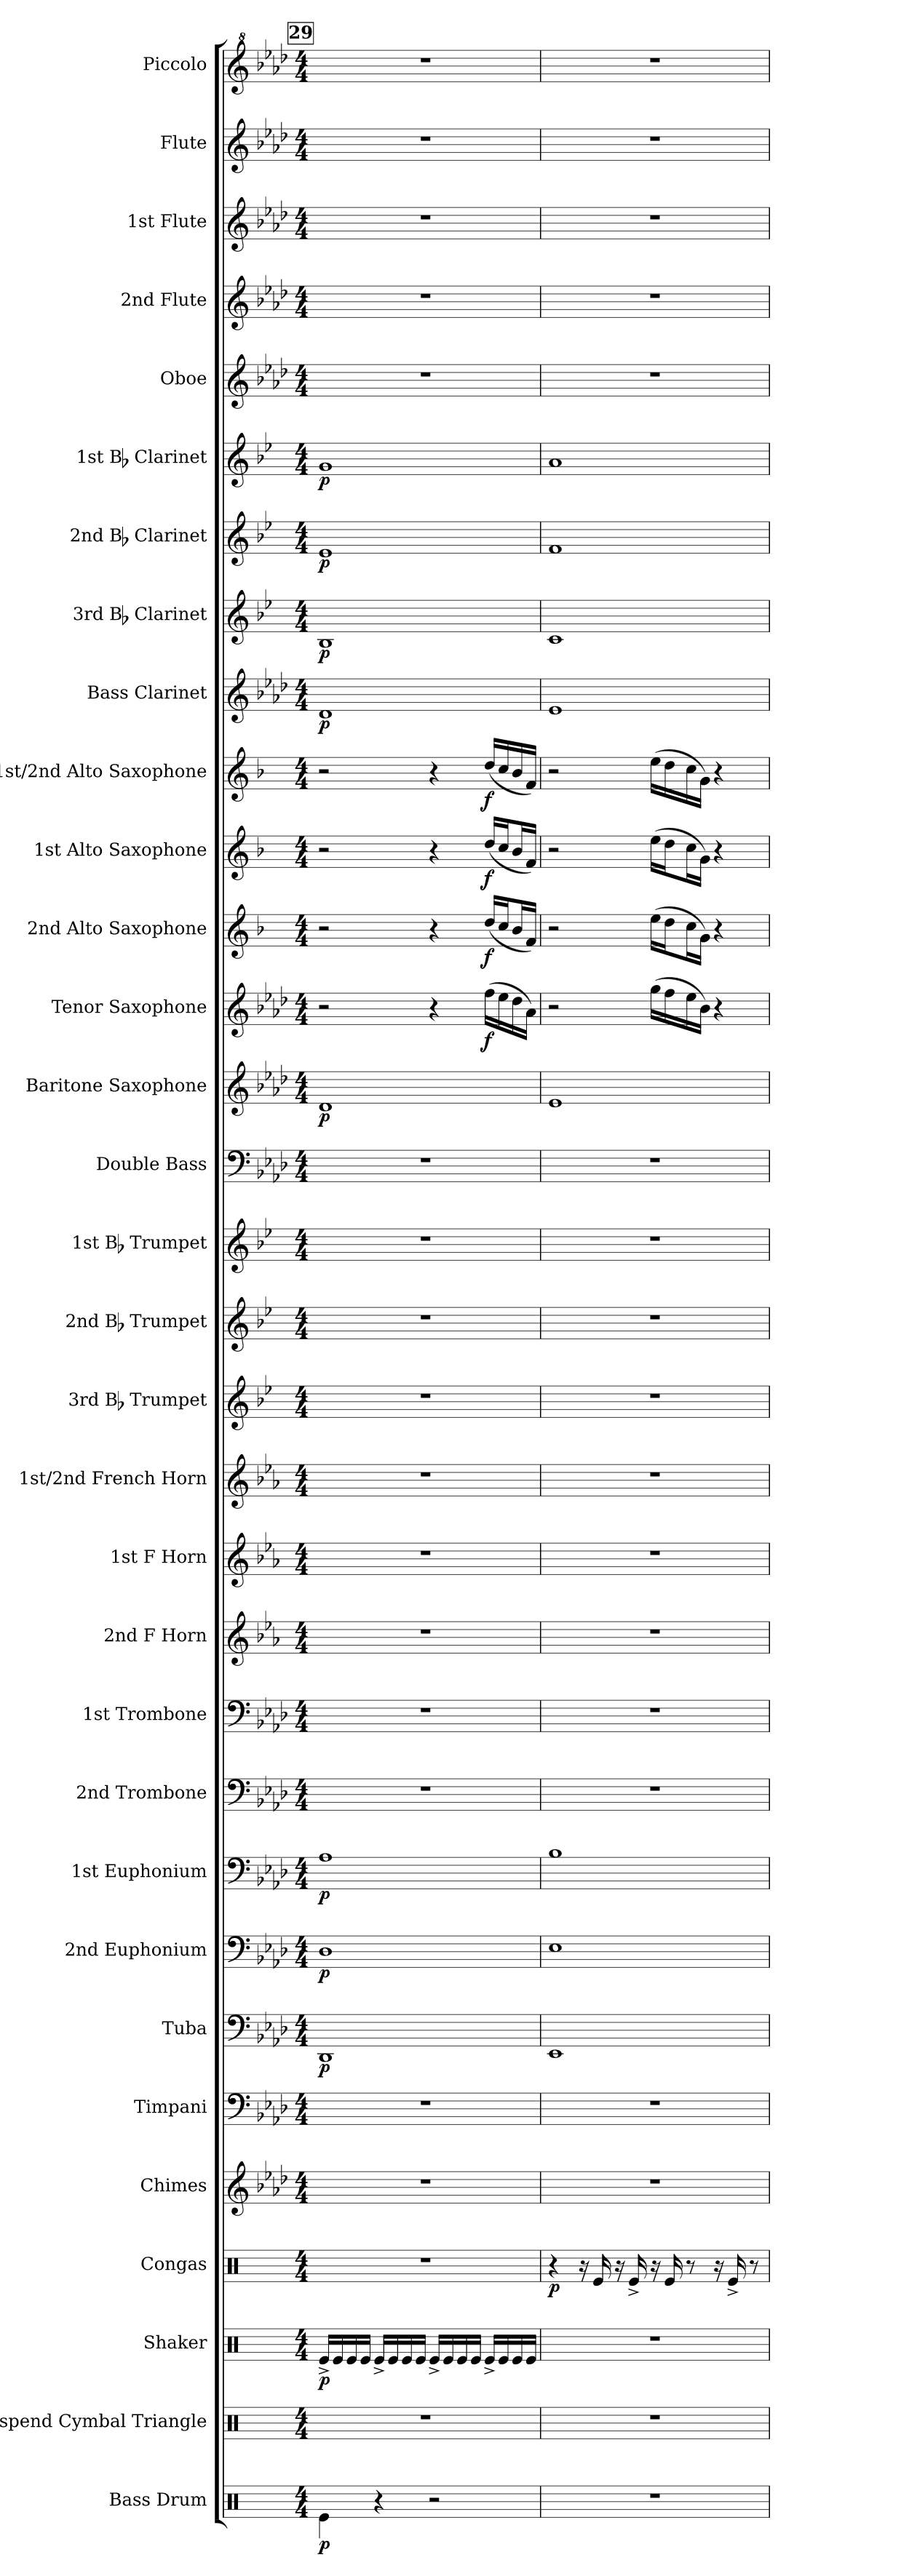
**kern	**dynam	**kern	**kern	**dynam	**kern	**dynam	**kern	**kern	**kern	**dynam	**kern	**dynam	**kern	**dynam	**kern	**kern	**kern	**kern	**kern	**kern	**kern	**kern	**kern	**kern	**dynam	**kern	**dynam	**kern	**dynam	**kern	**dynam	**kern	**dynam	**kern	**dynam	**kern	**dynam	**kern	**dynam	**kern	**dynam	**kern	**kern	**kern	**kern	**kern
*part32	*part32	*part31	*part30	*part30	*part29	*part29	*part28	*part27	*part26	*part26	*part25	*part25	*part24	*part24	*part23	*part22	*part21	*part20	*part19	*part18	*part17	*part16	*part15	*part14	*part14	*part13	*part13	*part12	*part12	*part11	*part11	*part10	*part10	*part9	*part9	*part8	*part8	*part7	*part7	*part6	*part6	*part5	*part4	*part3	*part2	*part1
*staff32	*staff32	*staff31	*staff30	*staff30	*staff29	*staff29	*staff28	*staff27	*staff26	*staff26	*staff25	*staff25	*staff24	*staff24	*staff23	*staff22	*staff21	*staff20	*staff19	*staff18	*staff17	*staff16	*staff15	*staff14	*staff14	*staff13	*staff13	*staff12	*staff12	*staff11	*staff11	*staff10	*staff10	*staff9	*staff9	*staff8	*staff8	*staff7	*staff7	*staff6	*staff6	*staff5	*staff4	*staff3	*staff2	*staff1
*I"Bass Drum	*	*I"Suspend Cymbal Triangle	*I"Shaker	*	*I"Congas	*	*I"Chimes	*I"Timpani	*I"Tuba	*	*I"2nd Euphonium	*	*I"1st Euphonium	*	*I"2nd Trombone	*I"1st Trombone	*I"2nd F Horn	*I"1st F Horn	*I"1st/2nd French Horn	*I"3rd Bb Trumpet	*I"2nd Bb Trumpet	*I"1st Bb Trumpet	*I"Double Bass	*I"Baritone Saxophone	*	*I"Tenor Saxophone	*	*I"2nd Alto Saxophone	*	*I"1st Alto Saxophone	*	*I"1st/2nd Alto Saxophone	*	*I"Bass Clarinet	*	*I"3rd Bb Clarinet	*	*I"2nd Bb Clarinet	*	*I"1st Bb Clarinet	*	*I"Oboe	*I"2nd Flute	*I"1st Flute	*I"Flute	*I"Piccolo
*I'B. Dr.	*	*I'Sus.C Tri.	*I'Sh.	*	*I'Co.	*	*I'Chm.	*I'Timp.	*I'Tba.	*	*I'Euph. 2	*	*I'Euph. 1	*	*I'Tbn. 2	*I'Tbn. 1	*I'F Hn. 2	*I'F Hn. 1	*I'F Hn. 1/2	*I'Tpt. 3	*I'Tpt. 2	*I'Tpt. 1	*I'D. Bass	*I'Bar. Sax	*	*I'T. Sax.	*	*I'A. Sax. 2	*	*I'A. Sax. 1	*	*I'A. Sax. 1/2	*	*I'B. Cl.	*	*I'Cl. 3	*	*I'Cl. 2	*	*I'Cl. 1	*	*I'Ob.	*I'Fl. 2	*I'Fl. 1	*I'Fl.	*I'Picc.
*clefX	*	*clefX	*clefX	*	*clefX	*	*clefG2	*clefF4	*clefF4	*	*clefF4	*	*clefF4	*	*clefF4	*clefF4	*clefG2	*clefG2	*clefG2	*clefG2	*clefG2	*clefG2	*clefF4	*clefG2	*	*clefG2	*	*clefG2	*	*clefG2	*	*clefG2	*	*clefG2	*	*clefG2	*	*clefG2	*	*clefG2	*	*clefG2	*clefG2	*clefG2	*clefG2	*clefG^2
*	*	*	*	*	*	*	*	*	*	*	*	*	*	*	*	*	*ITrd4c7	*ITrd4c7	*ITrd4c7	*ITrd1c2	*ITrd1c2	*ITrd1c2	*ITrd7c12	*ITrd12c21	*	*ITrd8c14	*	*ITrd5c9	*	*ITrd5c9	*	*ITrd5c9	*	*ITrd8c14	*	*ITrd1c2	*	*ITrd1c2	*	*ITrd1c2	*	*	*	*	*	*ITrd-7c-12
*k[]	*	*k[]	*k[]	*	*k[]	*	*k[b-e-a-d-]	*k[b-e-a-d-]	*k[b-e-a-d-]	*	*k[b-e-a-d-]	*	*k[b-e-a-d-]	*	*k[b-e-a-d-]	*k[b-e-a-d-]	*k[b-e-a-d-]	*k[b-e-a-d-]	*k[b-e-a-d-]	*k[b-e-a-d-]	*k[b-e-a-d-]	*k[b-e-a-d-]	*k[b-e-a-d-]	*k[b-e-a-d-]	*	*k[b-e-a-d-]	*	*k[b-e-a-d-]	*	*k[b-e-a-d-]	*	*k[b-e-a-d-]	*	*k[b-e-a-d-]	*	*k[b-e-a-d-]	*	*k[b-e-a-d-]	*	*k[b-e-a-d-]	*	*k[b-e-a-d-]	*k[b-e-a-d-]	*k[b-e-a-d-]	*k[b-e-a-d-]	*k[b-e-a-d-]
*M4/4	*	*M4/4	*M4/4	*	*M4/4	*	*M4/4	*M4/4	*M4/4	*	*M4/4	*	*M4/4	*	*M4/4	*M4/4	*M4/4	*M4/4	*M4/4	*M4/4	*M4/4	*M4/4	*M4/4	*M4/4	*	*M4/4	*	*M4/4	*	*M4/4	*	*M4/4	*	*M4/4	*	*M4/4	*	*M4/4	*	*M4/4	*	*M4/4	*M4/4	*M4/4	*M4/4	*M4/4
!!LO:REH:place=s1:a:B:fs=14:t=29
=29	=29	=29	=29	=29	=29	=29	=29	=29	=29	=29	=29	=29	=29	=29	=29	=29	=29	=29	=29	=29	=29	=29	=29	=29	=29	=29	=29	=29	=29	=29	=29	=29	=29	=29	=29	=29	=29	=29	=29	=29	=29	=29	=29	=29	=29	=29
!	!LO:DY:b	!	!	!LO:DY:b	!	!	!	!	!	!LO:DY:b	!	!LO:DY:b	!	!LO:DY:b	!	!	!	!	!	!	!	!	!	!	!LO:DY:b	!	!	!	!	!	!	!	!	!	!LO:DY:b	!	!LO:DY:b	!	!LO:DY:b	!	!LO:DY:b	!	!	!	!	!
4Re\	p	1r	16Re^/LL	p	1r	.	1r	1r	1DD-	p	1D-	p	1A-	p	1r	1r	1r	1r	1r	1r	1r	1r	1r	1D-	p	2r	.	2r	.	2r	.	2r	.	1D-	p	1A-	p	1d-	p	1f	p	1r	1r	1r	1r	1r
.	.	.	16Re/	.	.	.	.	.	.	.	.	.	.	.	.	.	.	.	.	.	.	.	.	.	.	.	.	.	.	.	.	.	.	.	.	.	.	.	.	.	.	.	.	.	.	.
.	.	.	16Re/	.	.	.	.	.	.	.	.	.	.	.	.	.	.	.	.	.	.	.	.	.	.	.	.	.	.	.	.	.	.	.	.	.	.	.	.	.	.	.	.	.	.	.
.	.	.	16Re/JJ	.	.	.	.	.	.	.	.	.	.	.	.	.	.	.	.	.	.	.	.	.	.	.	.	.	.	.	.	.	.	.	.	.	.	.	.	.	.	.	.	.	.	.
4r	.	.	16Re^/LL	.	.	.	.	.	.	.	.	.	.	.	.	.	.	.	.	.	.	.	.	.	.	.	.	.	.	.	.	.	.	.	.	.	.	.	.	.	.	.	.	.	.	.
.	.	.	16Re/	.	.	.	.	.	.	.	.	.	.	.	.	.	.	.	.	.	.	.	.	.	.	.	.	.	.	.	.	.	.	.	.	.	.	.	.	.	.	.	.	.	.	.
.	.	.	16Re/	.	.	.	.	.	.	.	.	.	.	.	.	.	.	.	.	.	.	.	.	.	.	.	.	.	.	.	.	.	.	.	.	.	.	.	.	.	.	.	.	.	.	.
.	.	.	16Re/JJ	.	.	.	.	.	.	.	.	.	.	.	.	.	.	.	.	.	.	.	.	.	.	.	.	.	.	.	.	.	.	.	.	.	.	.	.	.	.	.	.	.	.	.
2r	.	.	16Re^/LL	.	.	.	.	.	.	.	.	.	.	.	.	.	.	.	.	.	.	.	.	.	.	4r	.	4r	.	4r	.	4r	.	.	.	.	.	.	.	.	.	.	.	.	.	.
.	.	.	16Re/	.	.	.	.	.	.	.	.	.	.	.	.	.	.	.	.	.	.	.	.	.	.	.	.	.	.	.	.	.	.	.	.	.	.	.	.	.	.	.	.	.	.	.
.	.	.	16Re/	.	.	.	.	.	.	.	.	.	.	.	.	.	.	.	.	.	.	.	.	.	.	.	.	.	.	.	.	.	.	.	.	.	.	.	.	.	.	.	.	.	.	.
.	.	.	16Re/JJ	.	.	.	.	.	.	.	.	.	.	.	.	.	.	.	.	.	.	.	.	.	.	.	.	.	.	.	.	.	.	.	.	.	.	.	.	.	.	.	.	.	.	.
!	!	!	!	!	!	!	!	!	!	!	!	!	!	!	!	!	!	!	!	!	!	!	!	!	!	!	!LO:DY:b	!	!LO:DY:b	!	!LO:DY:b	!	!LO:DY:b	!	!	!	!	!	!	!	!	!	!	!	!	!
.	.	.	16Re^/LL	.	.	.	.	.	.	.	.	.	.	.	.	.	.	.	.	.	.	.	.	.	.	(16f\LL	f	(16f/LL	f	(16f/LL	f	(16f/LL	f	.	.	.	.	.	.	.	.	.	.	.	.	.
.	.	.	16Re/	.	.	.	.	.	.	.	.	.	.	.	.	.	.	.	.	.	.	.	.	.	.	16e-\	.	16e-/J	.	16e-/J	.	16e-/	.	.	.	.	.	.	.	.	.	.	.	.	.	.
.	.	.	16Re/	.	.	.	.	.	.	.	.	.	.	.	.	.	.	.	.	.	.	.	.	.	.	16d-\	.	16d-/L	.	16d-/L	.	16d-/	.	.	.	.	.	.	.	.	.	.	.	.	.	.
.	.	.	16Re/JJ	.	.	.	.	.	.	.	.	.	.	.	.	.	.	.	.	.	.	.	.	.	.	16A-\JJ)	.	16A-/JJ)	.	16A-/JJ)	.	16A-/JJ)	.	.	.	.	.	.	.	.	.	.	.	.	.	.
=30	=30	=30	=30	=30	=30	=30	=30	=30	=30	=30	=30	=30	=30	=30	=30	=30	=30	=30	=30	=30	=30	=30	=30	=30	=30	=30	=30	=30	=30	=30	=30	=30	=30	=30	=30	=30	=30	=30	=30	=30	=30	=30	=30	=30	=30	=30
!	!	!	!	!	!	!LO:DY:b	!	!	!	!	!	!	!	!	!	!	!	!	!	!	!	!	!	!	!	!	!	!	!	!	!	!	!	!	!	!	!	!	!	!	!	!	!	!	!	!
1r	.	1r	1r	.	4r	p	1r	1r	1EE-	.	1E-	.	1B-	.	1r	1r	1r	1r	1r	1r	1r	1r	1r	1E-	.	2r	.	2r	.	2r	.	2r	.	1E-	.	1B-	.	1e-	.	1g	.	1r	1r	1r	1r	1r
.	.	.	.	.	16r	.	.	.	.	.	.	.	.	.	.	.	.	.	.	.	.	.	.	.	.	.	.	.	.	.	.	.	.	.	.	.	.	.	.	.	.	.	.	.	.	.
.	.	.	.	.	16Re/	.	.	.	.	.	.	.	.	.	.	.	.	.	.	.	.	.	.	.	.	.	.	.	.	.	.	.	.	.	.	.	.	.	.	.	.	.	.	.	.	.
.	.	.	.	.	16r	.	.	.	.	.	.	.	.	.	.	.	.	.	.	.	.	.	.	.	.	.	.	.	.	.	.	.	.	.	.	.	.	.	.	.	.	.	.	.	.	.
.	.	.	.	.	16Re^/	.	.	.	.	.	.	.	.	.	.	.	.	.	.	.	.	.	.	.	.	.	.	.	.	.	.	.	.	.	.	.	.	.	.	.	.	.	.	.	.	.
.	.	.	.	.	16r	.	.	.	.	.	.	.	.	.	.	.	.	.	.	.	.	.	.	.	.	(16g\LL	.	(16g\LL	.	(16g\LL	.	(16g\LL	.	.	.	.	.	.	.	.	.	.	.	.	.	.
.	.	.	.	.	16Re/	.	.	.	.	.	.	.	.	.	.	.	.	.	.	.	.	.	.	.	.	16f\	.	16f\J	.	16f\J	.	16f\	.	.	.	.	.	.	.	.	.	.	.	.	.	.
.	.	.	.	.	8r	.	.	.	.	.	.	.	.	.	.	.	.	.	.	.	.	.	.	.	.	16e-\	.	16e-\L	.	16e-\L	.	16e-\	.	.	.	.	.	.	.	.	.	.	.	.	.	.
.	.	.	.	.	.	.	.	.	.	.	.	.	.	.	.	.	.	.	.	.	.	.	.	.	.	16B-\JJ)	.	16B-\JJ)	.	16B-\JJ)	.	16B-\JJ)	.	.	.	.	.	.	.	.	.	.	.	.	.	.
.	.	.	.	.	16r	.	.	.	.	.	.	.	.	.	.	.	.	.	.	.	.	.	.	.	.	4r	.	4r	.	4r	.	4r	.	.	.	.	.	.	.	.	.	.	.	.	.	.
.	.	.	.	.	16Re^/	.	.	.	.	.	.	.	.	.	.	.	.	.	.	.	.	.	.	.	.	.	.	.	.	.	.	.	.	.	.	.	.	.	.	.	.	.	.	.	.	.
.	.	.	.	.	8r	.	.	.	.	.	.	.	.	.	.	.	.	.	.	.	.	.	.	.	.	.	.	.	.	.	.	.	.	.	.	.	.	.	.	.	.	.	.	.	.	.
=	=	=	=	=	=	=	=	=	=	=	=	=	=	=	=	=	=	=	=	=	=	=	=	=	=	=	=	=	=	=	=	=	=	=	=	=	=	=	=	=	=	=	=	=	=	=
*-	*-	*-	*-	*-	*-	*-	*-	*-	*-	*-	*-	*-	*-	*-	*-	*-	*-	*-	*-	*-	*-	*-	*-	*-	*-	*-	*-	*-	*-	*-	*-	*-	*-	*-	*-	*-	*-	*-	*-	*-	*-	*-	*-	*-	*-	*-
